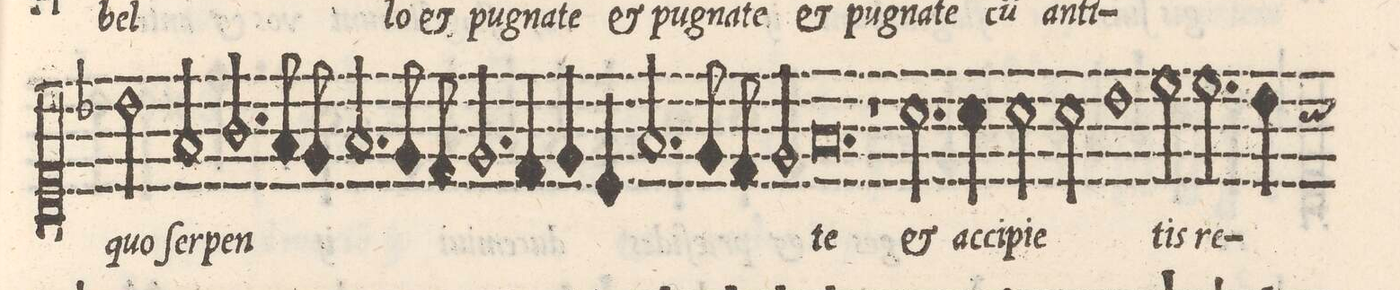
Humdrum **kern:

**kern	**text
*I"CANTVS	*
*clefC1	*
*k[b-]	*
*met(C|)	*
*M2/1	*
2b-\	-quo
2f/	ſer-
2.g/	-pen-
8f/	.
8e/	.
=32-	=32-
2.f/	.
8e/	.
8d/	.
2.e/	.
4d/	.
=33-	=33-
4e/	.
4c/	.
2.f/	.
8e/	.
8d/	.
2e/	.
=34-	=34-
0.f	te
=35-	=35-
1r	.
=36-	=36-
2.a\	et
4a\	ac-
2a\	-ci-
2a\	-pi-
=37-	=37-
1b-	-e-
2cc\	-tis
2.cc\	re-
=38-	=38-
4b-\	.
*custos:a	*
*-	*-
